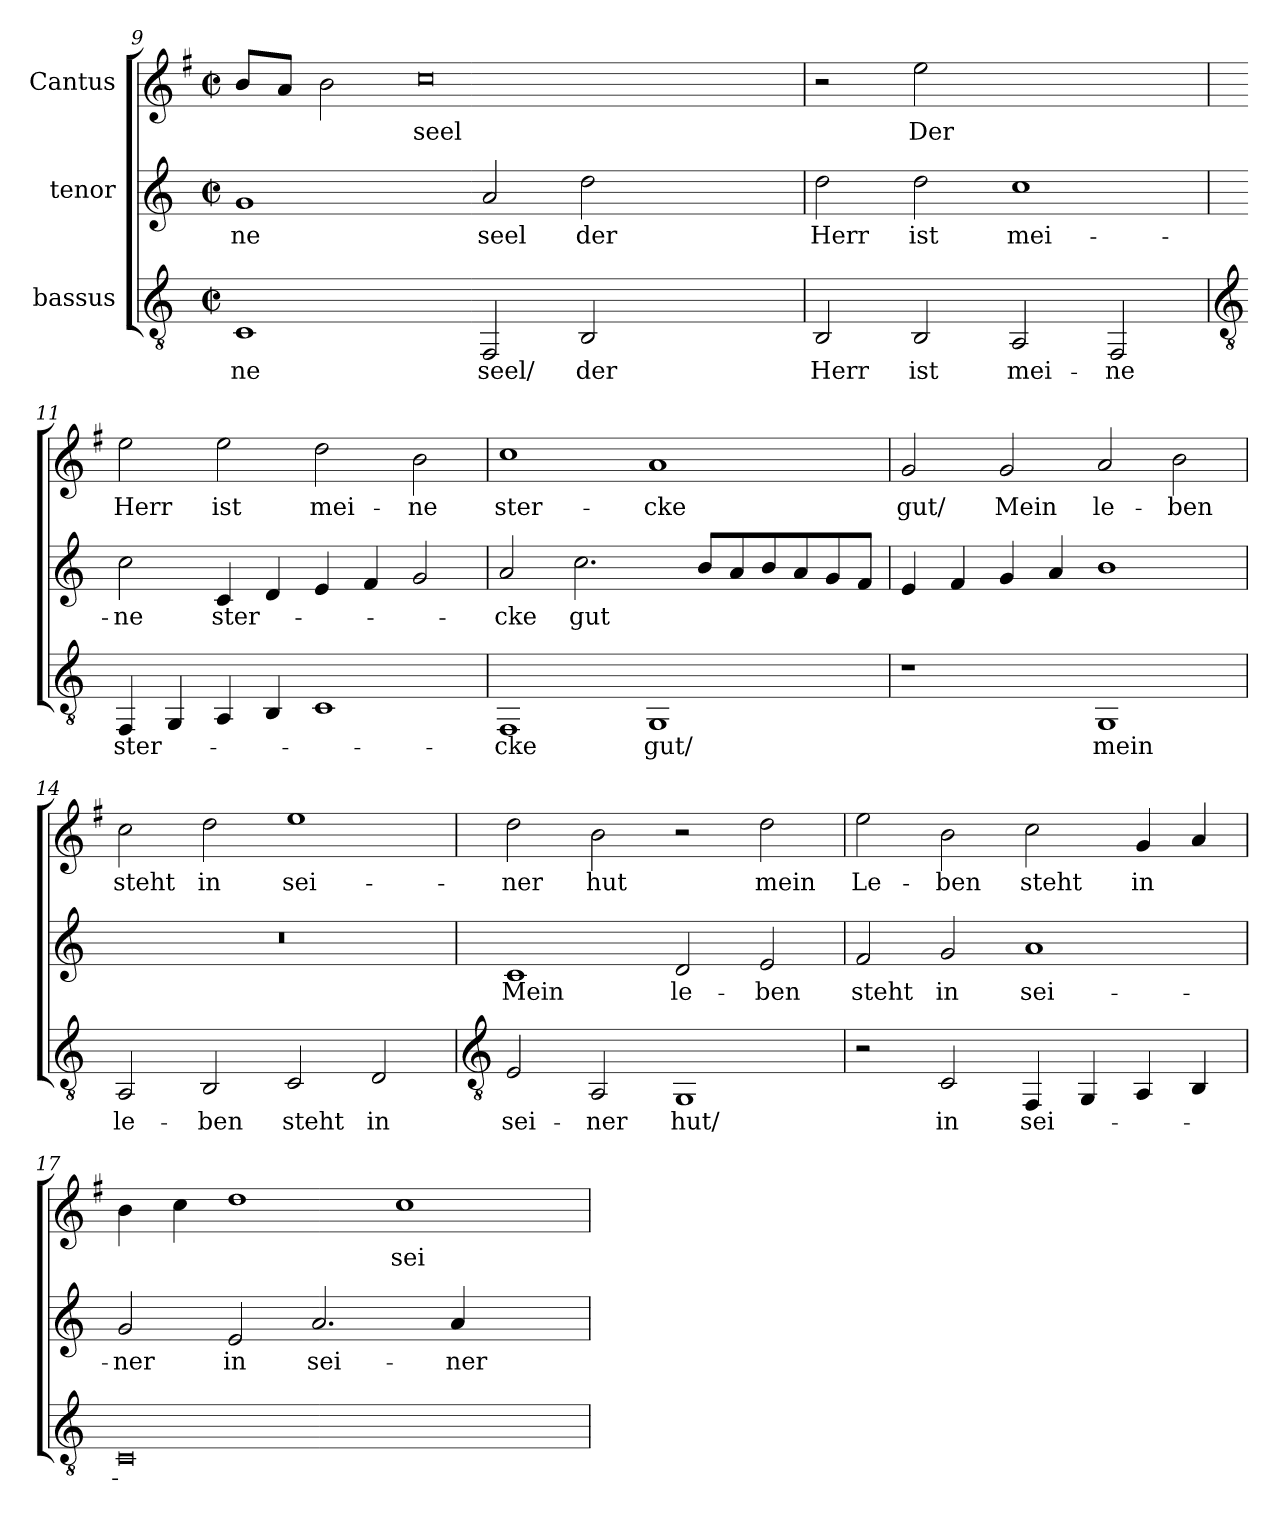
**kern	**text	**kern	**text	**kern	**text
*part3	*part3	*part2	*part2	*part1	*part1
*staff3	*staff3	*staff2	*staff2	*staff1	*staff1
*I"bassus	*	*I"tenor	*	*I"Cantus	*
*clefGv2	*	*clefG2	*	*clefG2	*
*	*	*	*	*ITrd4c7	*
*k[]	*	*k[]	*	*k[]	*
*C:	*	*C:	*	*C:	*
*M4/2	*	*M4/2	*	*M4/2	*
*met(c|)	*	*met(c|)	*	*met(c|)	*
=9	=9	=9	=9	=9	=9
!	!LO:LY:b	!	!LO:LY:b	!	!
1C	-ne	1g	-ne	8eL	.
.	.	.	.	8dJ	.
.	.	.	.	2e	.
!	!	!	!	!	!LO:LY:b
.	.	.	.	0f	seel
!	!LO:LY:b	!	!LO:LY:b	!	!
2FF	seel/	2a	seel	.	.
!	!LO:LY:b	!	!LO:LY:b	!	!
2BB	der	2dd	der	.	.
2.ryy	.	2.ryy	.	.	.
=10	=10	=10	=10	=10	=10
!	!LO:LY:b	!	!LO:LY:b	!	!
2BB	Herr	2dd	Herr	2r	.
!	!LO:LY:b	!	!LO:LY:b	!	!LO:LY:b
2BB	ist	2dd	ist	2a	Der
!	!LO:LY:b	!	!LO:LY:b	!	!
2AA	mei-	1cc	mei-	1ryy	.
!	!LO:LY:b	!	!	!	!
2FF	-ne	.	.	.	.
!!LO:LB:g=z
=11	=11	=11	=11	=11	=11
*clefGv2	*	*	*	*	*
!	!LO:LY:b	!	!LO:LY:b	!	!LO:LY:b
4FF	ster-	2cc	-ne	2a	Herr
4GG	.	.	.	.	.
!	!	!	!LO:LY:b	!	!LO:LY:b
4AA	.	4c	ster-	2a	ist
4BB	.	4d	.	.	.
!	!	!	!	!	!LO:LY:b
1C	.	4e	.	2g	mei-
.	.	4f	.	.	.
!	!	!	!	!	!LO:LY:b
.	.	2g	.	2e	-ne
=12	=12	=12	=12	=12	=12
!	!LO:LY:b	!	!LO:LY:b	!	!LO:LY:b
1FF	-cke	2a	-cke	1f	ster-
!	!	!	!LO:LY:b	!	!
.	.	2.cc	gut	.	.
!	!LO:LY:b	!	!	!	!LO:LY:b
1GG	gut/	.	.	1d	-cke
.	.	8bL	.	.	.
.	.	8a	.	.	.
.	.	8b	.	.	.
.	.	8a	.	.	.
.	.	8g	.	.	.
.	.	8fJ	.	.	.
=13	=13	=13	=13	=13	=13
!	!	!	!	!	!LO:LY:b
1r	.	4e	.	2c	gut/
.	.	4f	.	.	.
!	!	!	!	!	!LO:LY:b
.	.	4g	.	2c	Mein
.	.	4a	.	.	.
!	!LO:LY:b	!	!	!	!LO:LY:b
1GG	mein	1b	.	2d	le-
!	!	!	!	!	!LO:LY:b
.	.	.	.	2e	-ben
=14	=14	=14	=14	=14	=14
!	!LO:LY:b	!	!	!	!LO:LY:b
2AA	le-	0r	.	2f	steht
!	!LO:LY:b	!	!	!	!LO:LY:b
2BB	-ben	.	.	2g	in
!	!LO:LY:b	!	!	!	!LO:LY:b
2C	steht	.	.	1a	sei-
!	!LO:LY:b	!	!	!	!
2D	in	.	.	.	.
!!LO:LB:g=z
=15	=15	=15	=15	=15	=15
*clefGv2	*	*	*	*	*
!	!LO:LY:b	!	!LO:LY:b	!	!LO:LY:b
2E	sei-	1c	Mein	2g	-ner
!	!LO:LY:b	!	!	!	!LO:LY:b
2AA	-ner	.	.	2e	hut
!	!LO:LY:b	!	!LO:LY:b	!	!
1GG	hut/	2d	le-	2r	.
!	!	!	!LO:LY:b	!	!LO:LY:b
.	.	2e	-ben	2g	mein
=16	=16	=16	=16	=16	=16
!	!	!	!LO:LY:b	!	!LO:LY:b
2r	.	2f	steht	2a	Le-
!	!LO:LY:b	!	!LO:LY:b	!	!LO:LY:b
2C	in	2g	in	2e	-ben
!	!LO:LY:b	!	!LO:LY:b	!	!LO:LY:b
4FF	sei-	1a	sei-	2f	steht
4GG	.	.	.	.	.
!	!	!	!	!	!LO:LY:b
4AA	.	.	.	4c	in
4BB	.	.	.	4d	.
=17	=17	=17	=17	=17	=17
!	!	!	!LO:LY:b	!	!
0C	.	2g	-ner	4e	.
.	.	.	.	4f	.
!	!	!	!LO:LY:b	!	!
.	.	2e	in	1g	.
!	!	!	!LO:LY:b	!	!
.	.	2.a	sei-	.	.
!	!	!	!	!	!LO:LY:b
.	.	.	.	1f	sei-
!	!	!	!LO:LY:b	!	!
.	.	4a	-ner	.	.
2ryy	.	2ryy	.	.	.
=	=	=	=	=	=
*-	*-	*-	*-	*-	*-
